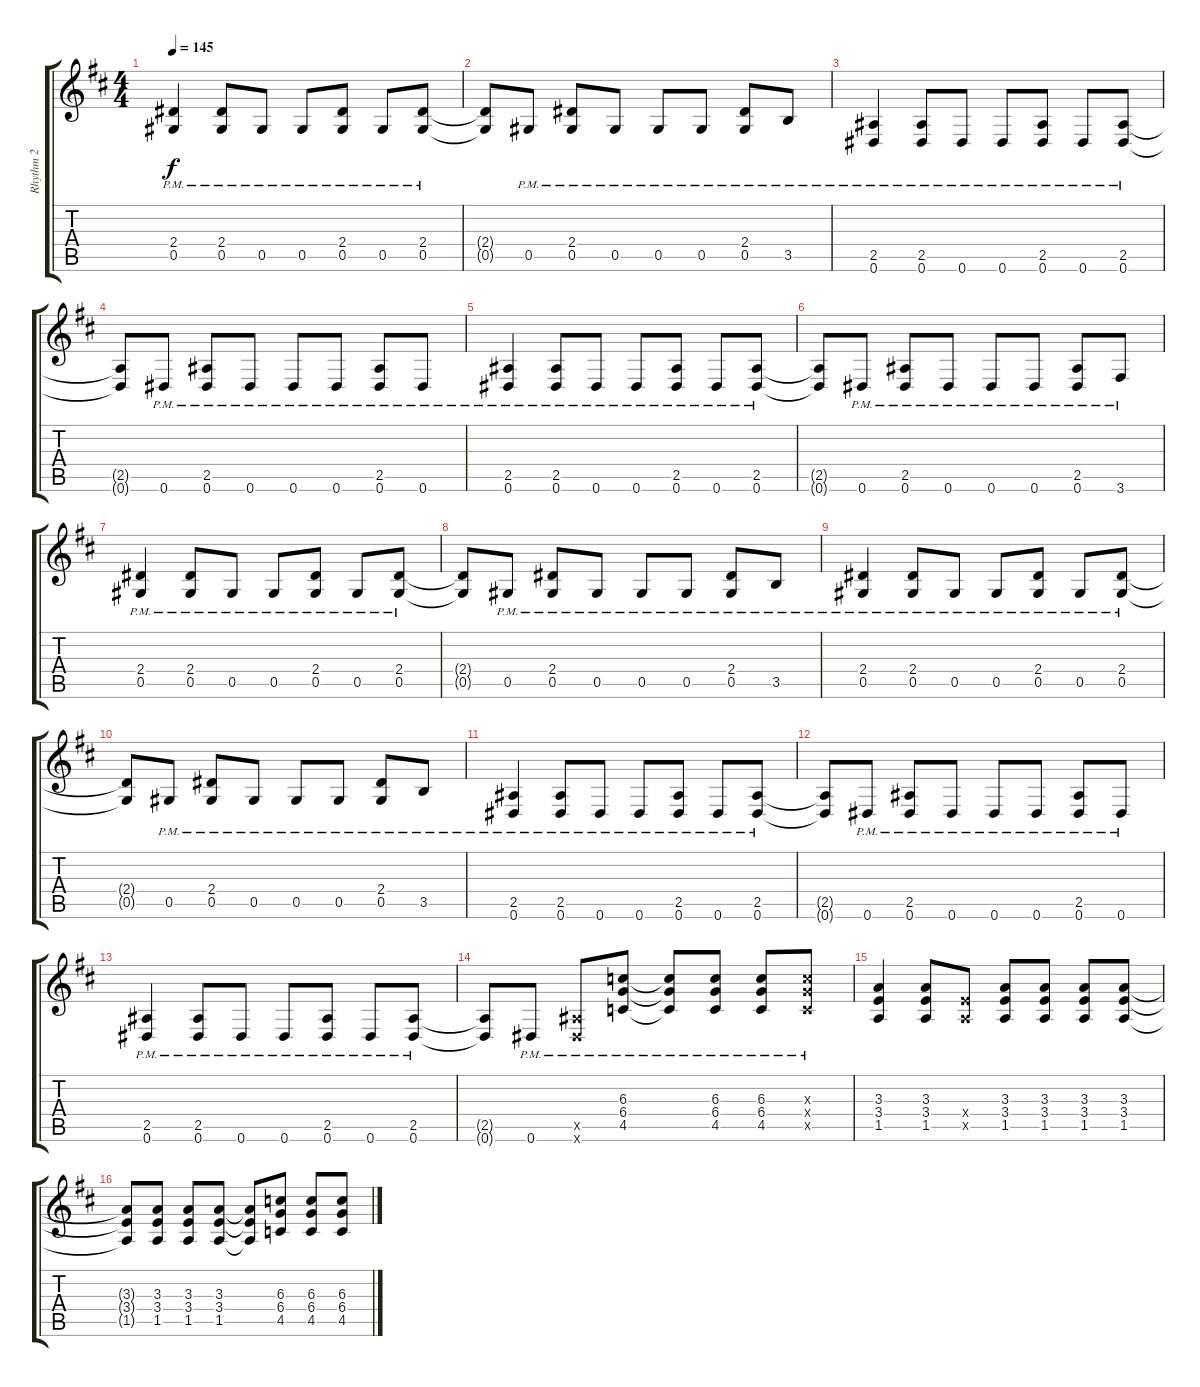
\track ("Rhythm 2" "Rhythm 2") {instrument distortionguitar}
\staff {score tabs}
\tuning (Eb4 Bb3 Gb3 Db3 Ab2 Eb2) {hide}
\ts (4 4)
\tempo 145
\clef g2
\ks d
(2.4{pm} 0.5{pm}).4{dy f} (2.4{pm} 0.5{pm}).8 0.5{pm}.8 0.5{pm}.8 (2.4{pm} 0.5{pm}).8 0.5{pm}.8 (2.4{pm} 0.5{pm}).8 |
(2.4{t} 0.5{t}).8 0.5{pm}.8 (2.4{pm} 0.5{pm}).8 0.5{pm}.8 0.5{pm}.8 0.5{pm}.8 (2.4{pm} 0.5{pm}).8 3.5{pm}.8 |
(2.5{pm} 0.6{pm}).4 (2.5{pm} 0.6{pm}).8 0.6{pm}.8 0.6{pm}.8 (2.5{pm} 0.6{pm}).8 0.6{pm}.8 (2.5{pm} 0.6{pm}).8 |
(2.5{t} 0.6{t}).8 0.6{pm}.8 (2.5{pm} 0.6{pm}).8 0.6{pm}.8 0.6{pm}.8 0.6{pm}.8 (2.5{pm} 0.6{pm}).8 0.6{pm}.8 |
(2.5{pm} 0.6{pm}).4 (2.5{pm} 0.6{pm}).8 0.6{pm}.8 0.6{pm}.8 (2.5{pm} 0.6{pm}).8 0.6{pm}.8 (2.5{pm} 0.6{pm}).8 |
(2.5{t} 0.6{t}).8 0.6{pm}.8 (2.5{pm} 0.6{pm}).8 0.6{pm}.8 0.6{pm}.8 0.6{pm}.8 (2.5{pm} 0.6{pm}).8 3.6{pm}.8 |
(2.4{pm} 0.5{pm}).4 (2.4{pm} 0.5{pm}).8 0.5{pm}.8 0.5{pm}.8 (2.4{pm} 0.5{pm}).8 0.5{pm}.8 (2.4{pm} 0.5{pm}).8 |
(2.4{t} 0.5{t}).8 0.5{pm}.8 (2.4{pm} 0.5{pm}).8 0.5{pm}.8 0.5{pm}.8 0.5{pm}.8 (2.4{pm} 0.5{pm}).8 3.5{pm}.8 |
(2.4{pm} 0.5{pm}).4 (2.4{pm} 0.5{pm}).8 0.5{pm}.8 0.5{pm}.8 (2.4{pm} 0.5{pm}).8 0.5{pm}.8 (2.4{pm} 0.5{pm}).8 |
(2.4{t} 0.5{t}).8 0.5{pm}.8 (2.4{pm} 0.5{pm}).8 0.5{pm}.8 0.5{pm}.8 0.5{pm}.8 (2.4{pm} 0.5{pm}).8 3.5{pm}.8 |
(2.5{pm} 0.6{pm}).4 (2.5{pm} 0.6{pm}).8 0.6{pm}.8 0.6{pm}.8 (2.5{pm} 0.6{pm}).8 0.6{pm}.8 (2.5{pm} 0.6{pm}).8 |
(2.5{t} 0.6{t}).8 0.6{pm}.8 (2.5{pm} 0.6{pm}).8 0.6{pm}.8 0.6{pm}.8 0.6{pm}.8 (2.5{pm} 0.6{pm}).8 0.6{pm}.8 |
(2.5{pm} 0.6{pm}).4 (2.5{pm} 0.6{pm}).8 0.6{pm}.8 0.6{pm}.8 (2.5{pm} 0.6{pm}).8 0.6{pm}.8 (2.5{pm} 0.6{pm}).8 |
(2.5{t} 0.6{t}).8 0.6{pm}.8 (2.5{pm x} 0.6{pm x}).8 (6.3{pm} 6.4{pm} 4.5{pm}).8 (6.3{pm t} 6.4{pm t} 4.5{pm t}).8 (6.3{pm} 6.4{pm} 4.5{pm}).8 (6.3{pm} 6.4{pm} 4.5{pm}).8 (6.3{pm x} 6.4{pm x} 4.5{pm x}).8 |
(3.3 3.4 1.5).4 (3.3 3.4 1.5).8 (3.4{x} 1.5{x}).8 (3.3 3.4 1.5).8 (3.3 3.4 1.5).8 (3.3 3.4 1.5).8 (3.3 3.4 1.5).8 |
(3.3{t} 3.4{t} 1.5{t}).8 (3.3 3.4 1.5).8 (3.3 3.4 1.5).8 (3.3 3.4 1.5).8 (3.3{t} 3.4{t} 1.5{t}).8 (6.3 6.4 4.5).8 (6.3 6.4 4.5).8 (6.3 6.4 4.5).8
